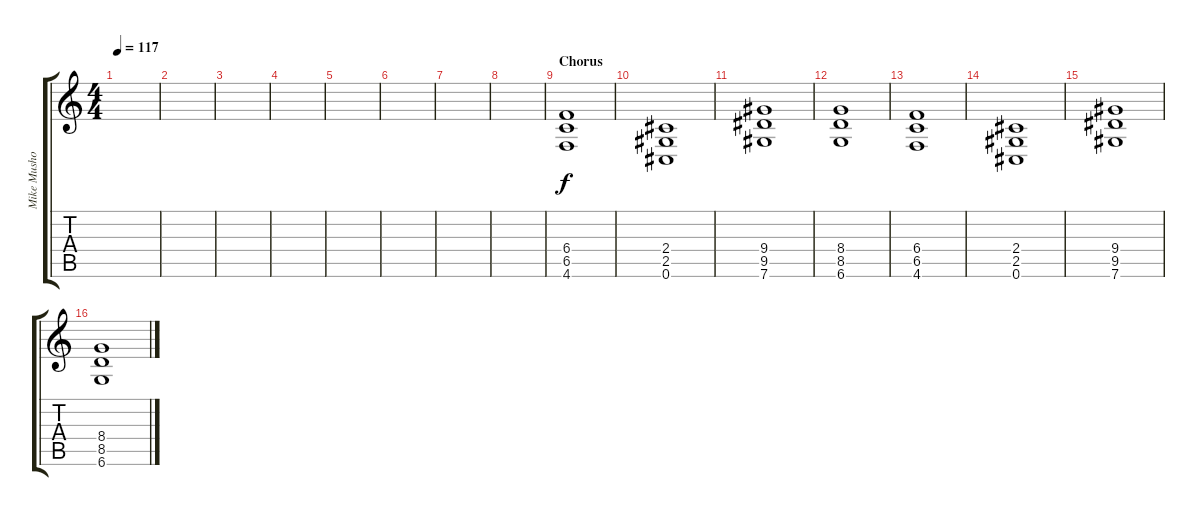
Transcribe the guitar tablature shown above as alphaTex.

\track ("Mike Mushok - Guitar" "Mike Musho") {instrument overdrivenguitar}
\staff {score tabs}
\tuning (Db4 Ab3 E3 B2 Gb2 Db2) {hide}
\ts (4 4)
\tempo 117
\clef g2
\ks c
|
|
|
|
|
|
|
|
\section ("" "Chorus")
(6.4 6.5 4.6).1 |
(2.4 2.5 0.6).1 |
(9.4 9.5 7.6).1 |
(8.4 8.5 6.6).1 |
(6.4 6.5 4.6).1 |
(2.4 2.5 0.6).1 |
(9.4 9.5 7.6).1 |
(8.4 8.5 6.6).1
